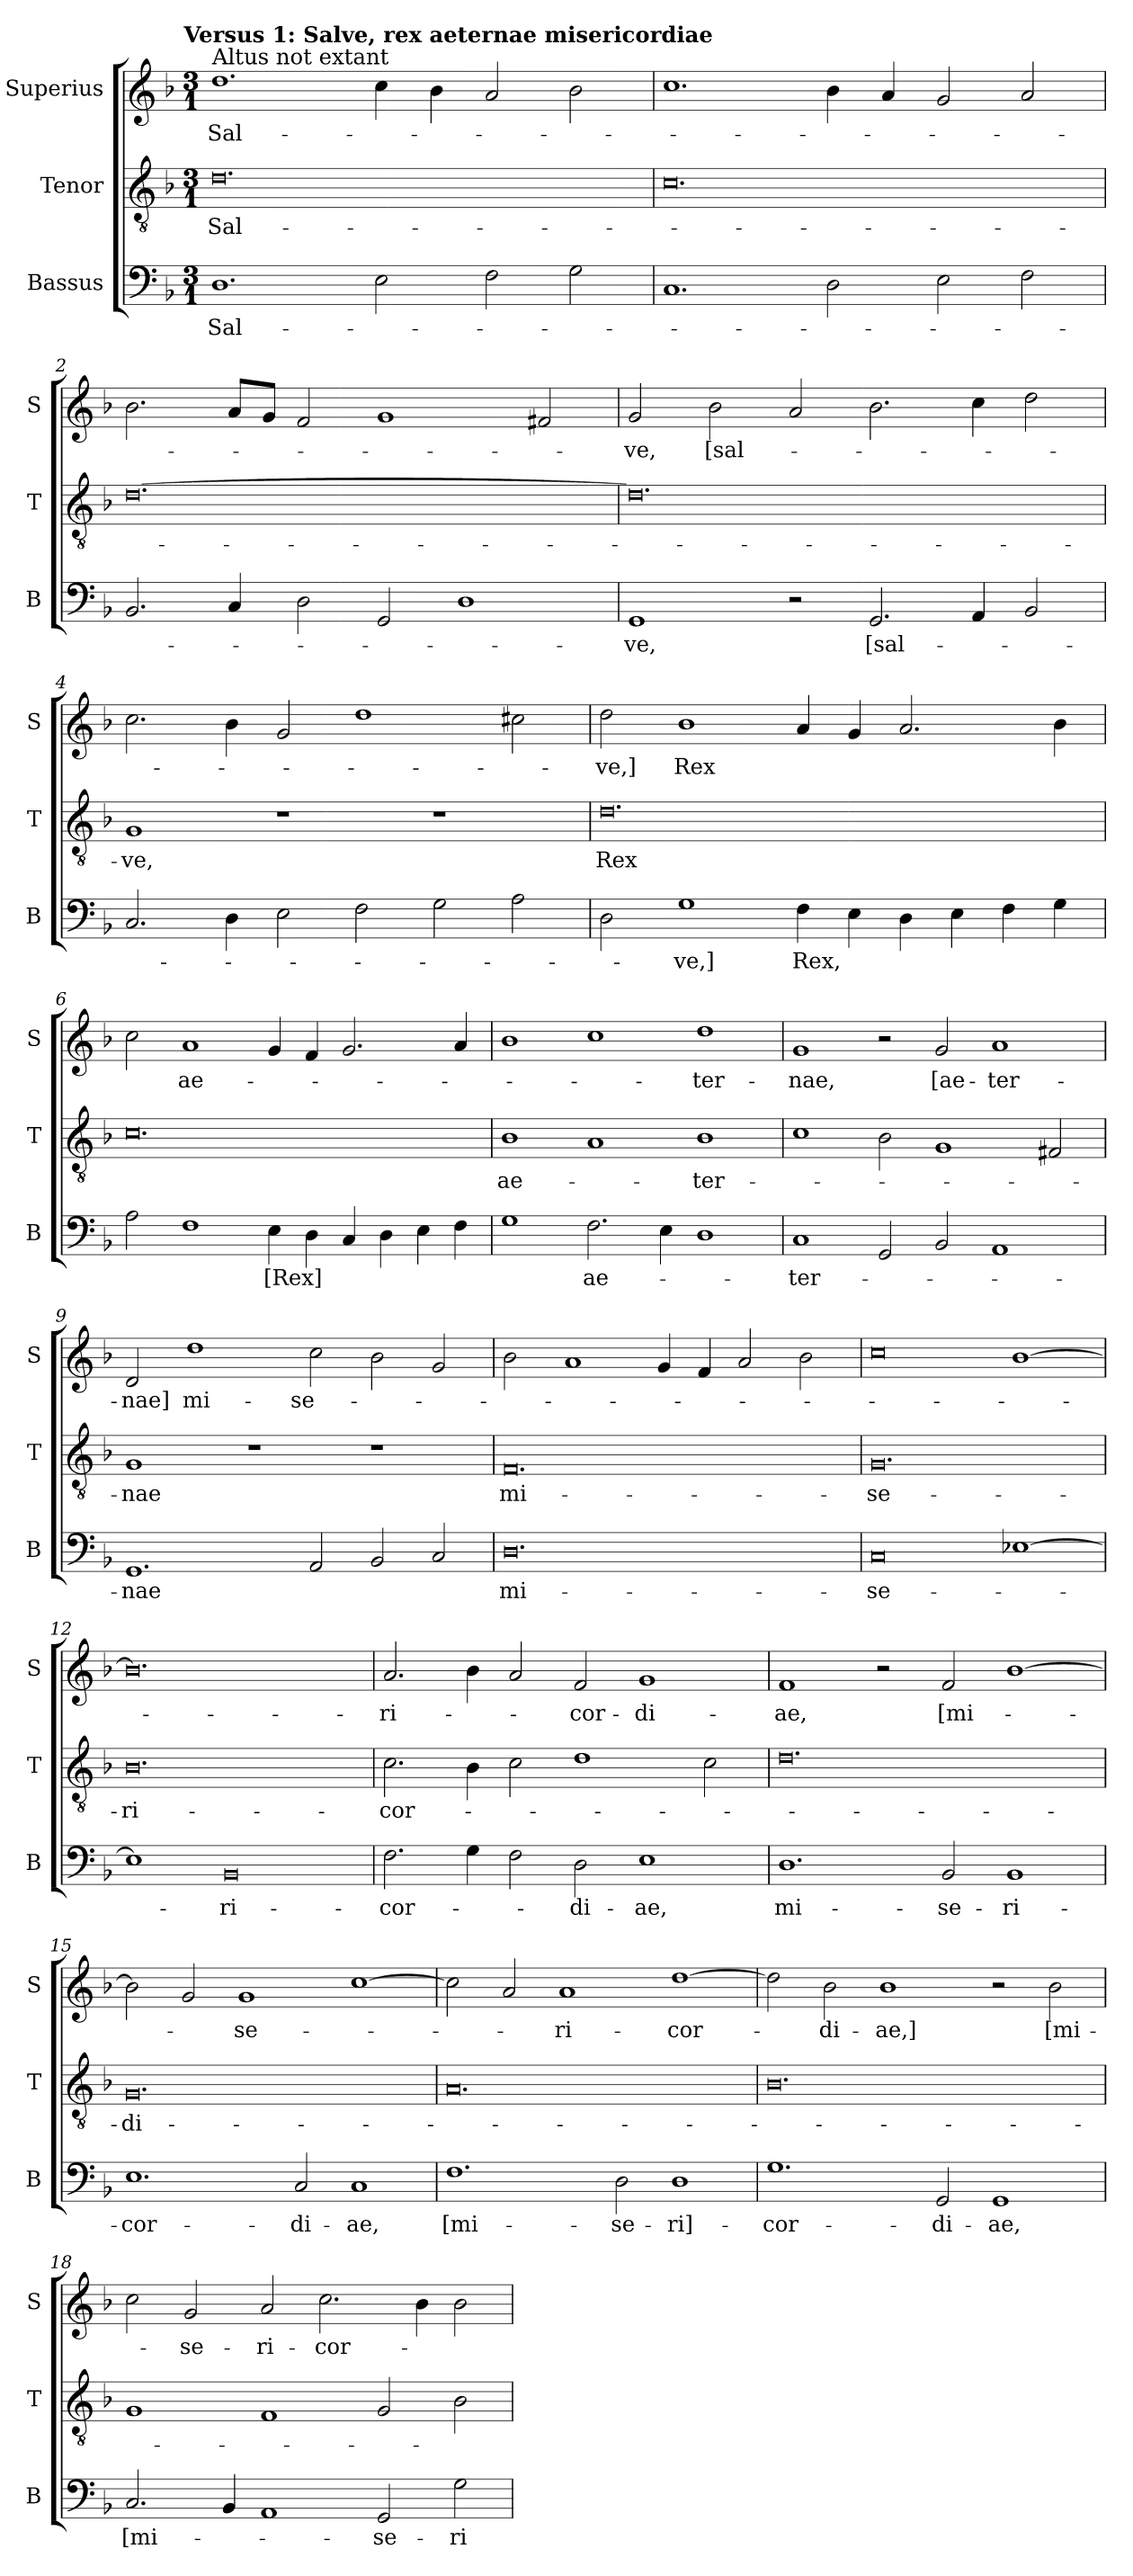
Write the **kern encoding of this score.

**kern	**text	**kern	**text	**kern	**text
*part3	*part3	*part2	*part2	*part1	*part1
*staff3	*staff3	*staff2	*staff2	*staff1	*staff1
*I"Bassus	*	*I"Tenor	*	*I"Superius	*
*I'B	*	*I'T	*	*I'S	*
*clefF4	*	*clefGv2	*	*clefG2	*
*k[b-]	*	*k[b-]	*	*k[b-]	*
*F:	*	*F:	*	*F:	*
!!LO:TX:omd:t=Versus 1&colon; Salve, rex aeternae misericordiae
*M3/1	*	*M3/1	*	*M3/1	*
=	=	=	=	=	=
!	!	!	!	!LO:TX:a:t=Altus not extant	!
1.D	Sal-	0.d	Sal-	1.dd	Sal-
2E	.	.	.	4cc	.
.	.	.	.	4b-	.
2F	.	.	.	2a	.
2G	.	.	.	2b-	.
=1	=1	=1	=1	=1	=1
1.C	.	0.c	.	1.cc	.
2D	.	.	.	4b-	.
.	.	.	.	4a	.
2E	.	.	.	2g	.
2F	.	.	.	2a	.
=2	=2	=2	=2	=2	=2
2.BB-	.	[0.d	.	2.b-	.
4C	.	.	.	8aL	.
.	.	.	.	8gJ	.
2D	.	.	.	2f	.
2GG	.	.	.	1g	.
1D	.	.	.	.	.
.	.	.	.	2f#X	.
=3	=3	=3	=3	=3	=3
1GG	-ve,	0.d]	.	2g	-ve,
.	.	.	.	2b-	[sal-
2r	.	.	.	2a	.
2.GG	[sal-	.	.	2.b-	.
4AA	.	.	.	4cc	.
2BB-	.	.	.	2dd	.
=4	=4	=4	=4	=4	=4
2.C	.	1G	-ve,	2.cc	.
4D	.	.	.	4b-	.
2E	.	1r	.	2g	.
2F	.	.	.	1dd	.
2G	.	1r	.	.	.
2A	.	.	.	2cc#X	.
=5	=5	=5	=5	=5	=5
2D	.	0.d	Rex	2dd	-ve,]
1G	-ve,]	.	.	1b-	Rex
4F	Rex,	.	.	4a	.
4E	.	.	.	4g	.
4D	.	.	.	2.a	.
4E	.	.	.	.	.
4F	.	.	.	.	.
4G	.	.	.	4b-	.
=6	=6	=6	=6	=6	=6
2A	.	0.c	.	2cc	.
1F	.	.	.	1a	ae-
4E	[Rex]	.	.	4g	.
4D	.	.	.	4f	.
4C	.	.	.	2.g	.
4D	.	.	.	.	.
4E	.	.	.	.	.
4F	.	.	.	4a	.
=7	=7	=7	=7	=7	=7
1G	.	1B-	ae-	1b-	.
2.F	ae-	1A	.	1cc	.
4E	.	.	.	.	.
1D	.	1B-	-ter-	1dd	-ter-
=8	=8	=8	=8	=8	=8
1C	-ter-	1c	.	1g	-nae,
2GG	.	2B-	.	2r	.
2BB-	.	1G	.	2g	[ae-
1AA	.	.	.	1a	-ter-
.	.	2F#X	.	.	.
=9	=9	=9	=9	=9	=9
1.GG	-nae	1G	-nae	2d	-nae]
.	.	.	.	1dd	mi-
.	.	1r	.	.	.
2AA	.	.	.	2cc	-se-
2BB-	.	1r	.	2b-	.
2C	.	.	.	2g	.
=10	=10	=10	=10	=10	=10
0.D	mi-	0.F	mi-	2b-	.
.	.	.	.	1a	.
.	.	.	.	4g	.
.	.	.	.	4f	.
.	.	.	.	2a	.
.	.	.	.	2b-	.
=11	=11	=11	=11	=11	=11
0C	-se-	0.G	-se-	0cc	.
[1E-X	.	.	.	[1b-	.
=12	=12	=12	=12	=12	=12
1E-]	.	0.B-	-ri-	0.b-]	.
0BB-	-ri-	.	.	.	.
=13	=13	=13	=13	=13	=13
2.F	-cor-	2.c	-cor-	2.a	-ri-
4G	.	4B-	.	4b-	.
2F	.	2c	.	2a	.
2D	-di-	1d	.	2f	-cor-
1E	-ae,	.	.	1g	-di-
.	.	2c	.	.	.
=14	=14	=14	=14	=14	=14
1.D	mi-	0.d	.	1f	-ae,
.	.	.	.	2r	.
2BB-	-se-	.	.	2f	[mi-
1BB-	-ri-	.	.	[1b-	.
=15	=15	=15	=15	=15	=15
1.E	-cor-	0.G	-di-	2b-]	.
.	.	.	.	2g	.
.	.	.	.	1g	-se-
2C	-di-	.	.	.	.
1C	-ae,	.	.	[1cc	.
=16	=16	=16	=16	=16	=16
1.F	[mi-	0.A	.	2cc]	.
.	.	.	.	2a	.
.	.	.	.	1a	-ri-
2D	-se-	.	.	.	.
1D	-ri]-	.	.	[1dd	-cor-
=17	=17	=17	=17	=17	=17
1.G	-cor-	0.B-	.	2dd]	.
.	.	.	.	2b-	-di-
.	.	.	.	1b-	-ae,]
2GG	-di-	.	.	.	.
1GG	-ae,	.	.	2r	.
.	.	.	.	2b-	[mi-
=18	=18	=18	=18	=18	=18
2.C	[mi-	1G	.	2cc	.
.	.	.	.	2g	-se-
4BB-	.	.	.	.	.
1AA	.	1F	.	2a	-ri-
.	.	.	.	2.cc	-cor-
2GG	-se-	2G	.	.	.
.	.	.	.	4b-	.
2G	-ri-	2B-	.	2b-	.
=	=	=	=	=	=
*-	*-	*-	*-	*-	*-
